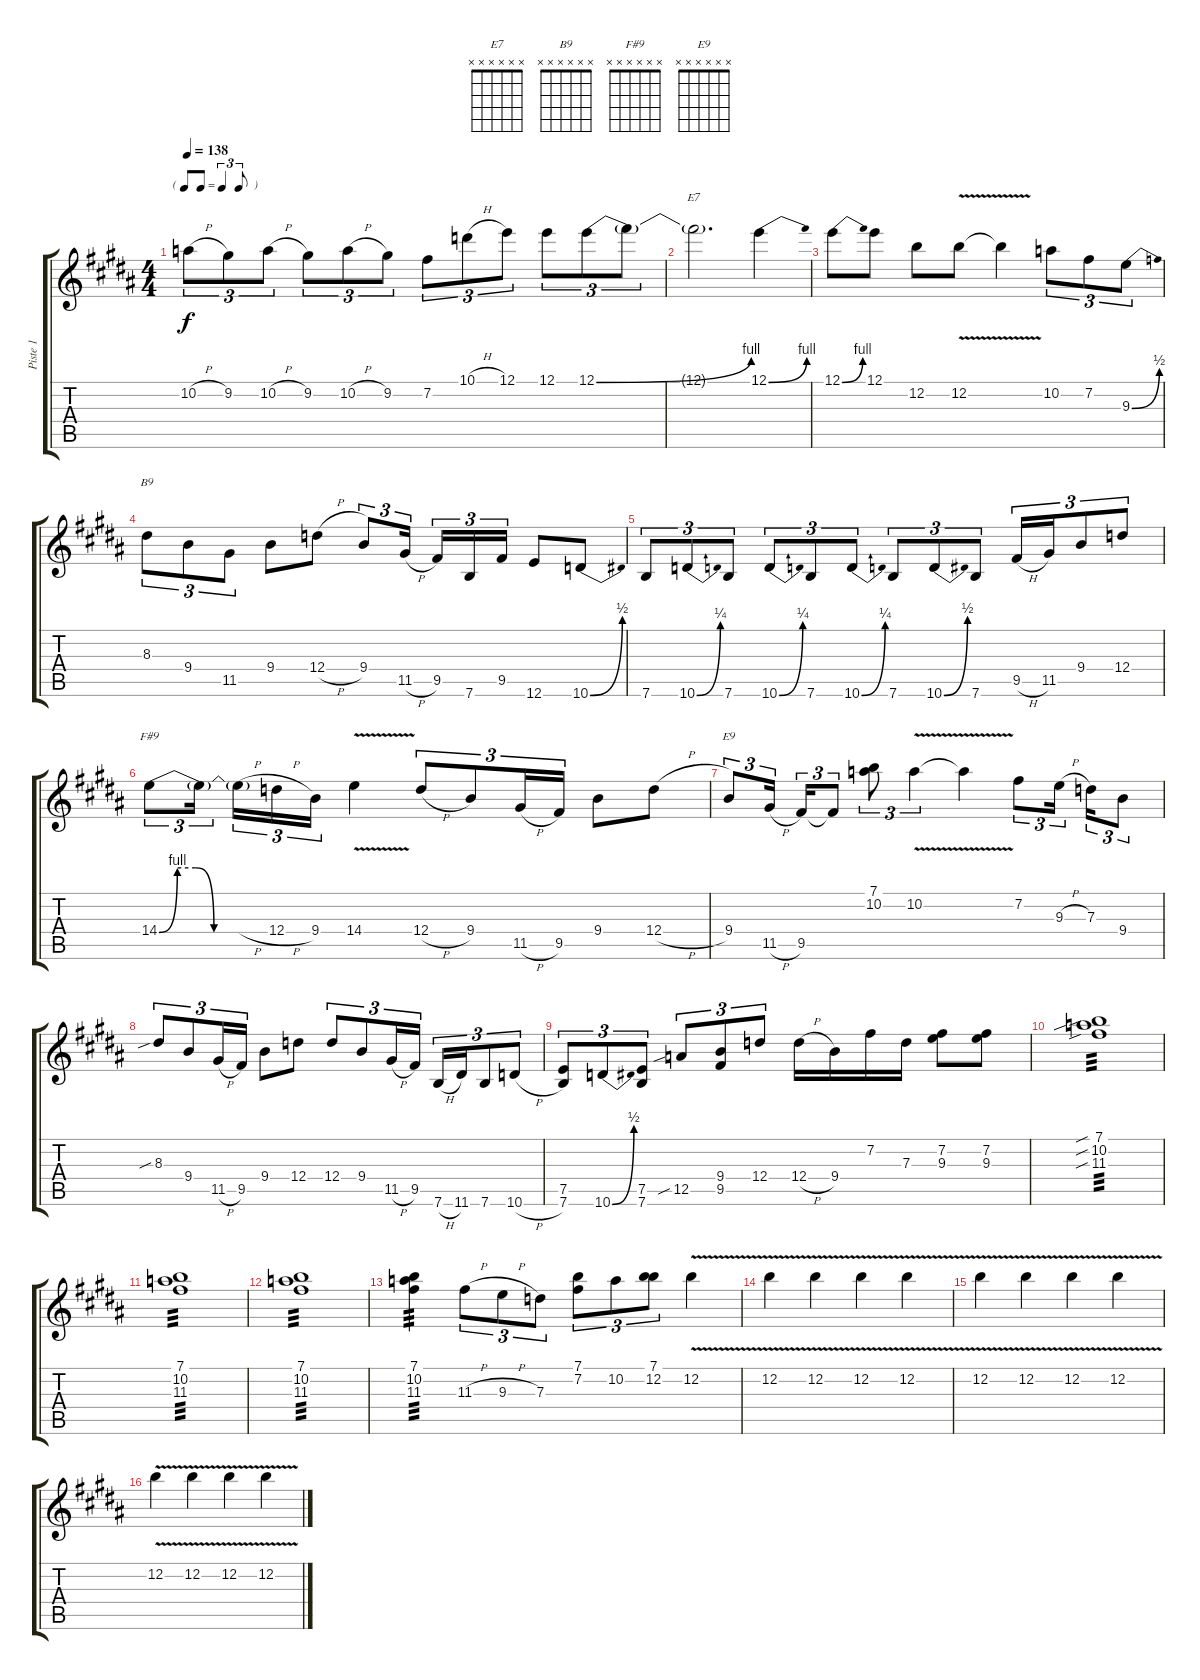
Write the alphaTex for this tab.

\track ("Piste 1" "Piste 1") {instrument electricguitarclean}
\staff {score tabs}
\tuning (E4 B3 G3 D3 A2 E2) {hide}
\chord ("E7" x x x x x x)
\chord ("B9" x x x x x x)
\chord ("F#9" x x x x x x)
\chord ("E9" x x x x x x)
\ts (4 4)
\tf triplet8th
\tempo 138
\clef g2
\ks b
10.2{h}.8{tu (3 2) dy f} 9.2.8{tu (3 2)} 10.2{h}.8{tu (3 2)} 9.2.8{tu (3 2)} 10.2{h}.8{tu (3 2)} 9.2.8{tu (3 2)} 7.2.8{tu (3 2)} 10.1{h}.8{tu (3 2)} 12.1.8{tu (3 2)} 12.1.8{tu (3 2)} 12.1{be (bend 0 0 60 4)}.8{tu (3 2)} 12.1{t}.8{tu (3 2)} |
12.1{t}.2{d ch "E7"} 12.1{be (bend 0 0 60 4)}.4 |
12.1{be (bend 0 0 60 4)}.8 12.1.8 12.2.8 12.2{v}.8 12.2{t}.4 10.2.8{tu (3 2)} 7.2.8{tu (3 2)} 9.3{be (bend 0 0 60 2)}.8{tu (3 2)} |
8.3.8{tu (3 2) ch "B9"} 9.4.8{tu (3 2)} 11.5.8{tu (3 2)} 9.4.8 12.4{h}.8 9.4.8{tu (3 2)} 11.5{h}.16{tu (3 2) beam splitsecondary} 9.5.16{tu (3 2)} 7.6.16{tu (3 2)} 9.5.16{tu (3 2)} 12.6.8 10.6{be (bend 0 0 60 2)}.8 |
7.6.8{tu (3 2)} 10.6{be (bend 0 0 60 1)}.8{tu (3 2)} 7.6.8{tu (3 2)} 10.6{be (bend 0 0 60 1)}.8{tu (3 2)} 7.6.8{tu (3 2)} 10.6{be (bend 0 0 60 1)}.8{tu (3 2)} 7.6.8{tu (3 2)} 10.6{be (bend 0 0 60 2)}.8{tu (3 2)} 7.6.8{tu (3 2)} 9.5{h}.16{tu (3 2)} 11.5.16{tu (3 2)} 9.4.8{tu (3 2)} 12.4.8{tu (3 2)} |
14.4{be (custom 0 0 10 4 20 4 30 0 60 0)}.8{tu (3 2) ch "F#9"} 14.4{t}.16{tu (3 2) beam splitsecondary} 14.4{h t}.16{tu (3 2)} 12.4{h}.16{tu (3 2)} 9.4.16{tu (3 2)} 14.4{v}.4 12.4{h}.8{tu (3 2)} 9.4.8{tu (3 2)} 11.5{h}.16{tu (3 2)} 9.5.16{tu (3 2)} 9.4.8 12.4{h}.8 |
9.4.8{tu (3 2) ch "E9"} 11.5{h}.16{tu (3 2) beam splitsecondary} 9.5.16{tu (3 2)} 9.5{t}.8{tu (3 2)} (7.1 10.2).8{tu (3 2)} 10.2{v}.4{tu (3 2)} 10.2{t}.4 7.2.8{tu (3 2)} 9.3{h}.16{tu (3 2) beam splitsecondary} 7.3.16{tu (3 2)} 9.4.8{tu (3 2)} |
8.3{sib}.8{tu (3 2)} 9.4.8{tu (3 2)} 11.5{h}.16{tu (3 2)} 9.5.16{tu (3 2)} 9.4.8 12.4.8 12.4.8{tu (3 2)} 9.4.8{tu (3 2)} 11.5{h}.16{tu (3 2)} 9.5.16{tu (3 2)} 7.6{h}.16{tu (3 2)} 11.6.16{tu (3 2)} 7.6.8{tu (3 2)} 10.6{h}.8{tu (3 2)} |
(7.5 7.6).8{tu (3 2)} 10.6{be (bend 0 0 60 2)}.8{tu (3 2)} (7.5 7.6).8{tu (3 2)} 12.5{sib}.8{tu (3 2)} (9.4 9.5).8{tu (3 2)} 12.4.8{tu (3 2)} 12.4{h}.16 9.4.16 7.2.16 7.3.16 (7.2 9.3).8 (7.2 9.3).8 |
(7.1{sib} 10.2{sib} 11.3{sib}).1{tp 3} |
(7.1 10.2 11.3).1{tp 3} |
(7.1 10.2 11.3).1{tp 3} |
(7.1 10.2 11.3).4{tp 3} 11.3{h}.8{tu (3 2)} 9.3{h}.8{tu (3 2)} 7.3.8{tu (3 2)} (7.1 7.2).8{tu (3 2)} 10.2.8{tu (3 2)} (7.1 12.2).8{tu (3 2)} 12.2{v}.4 |
12.2{v}.4 12.2{v}.4 12.2{v}.4 12.2{v}.4 |
12.2{v}.4 12.2{v}.4 12.2{v}.4 12.2{v}.4 |
12.2{v}.4 12.2{v}.4 12.2{v}.4 12.2{v}.4
